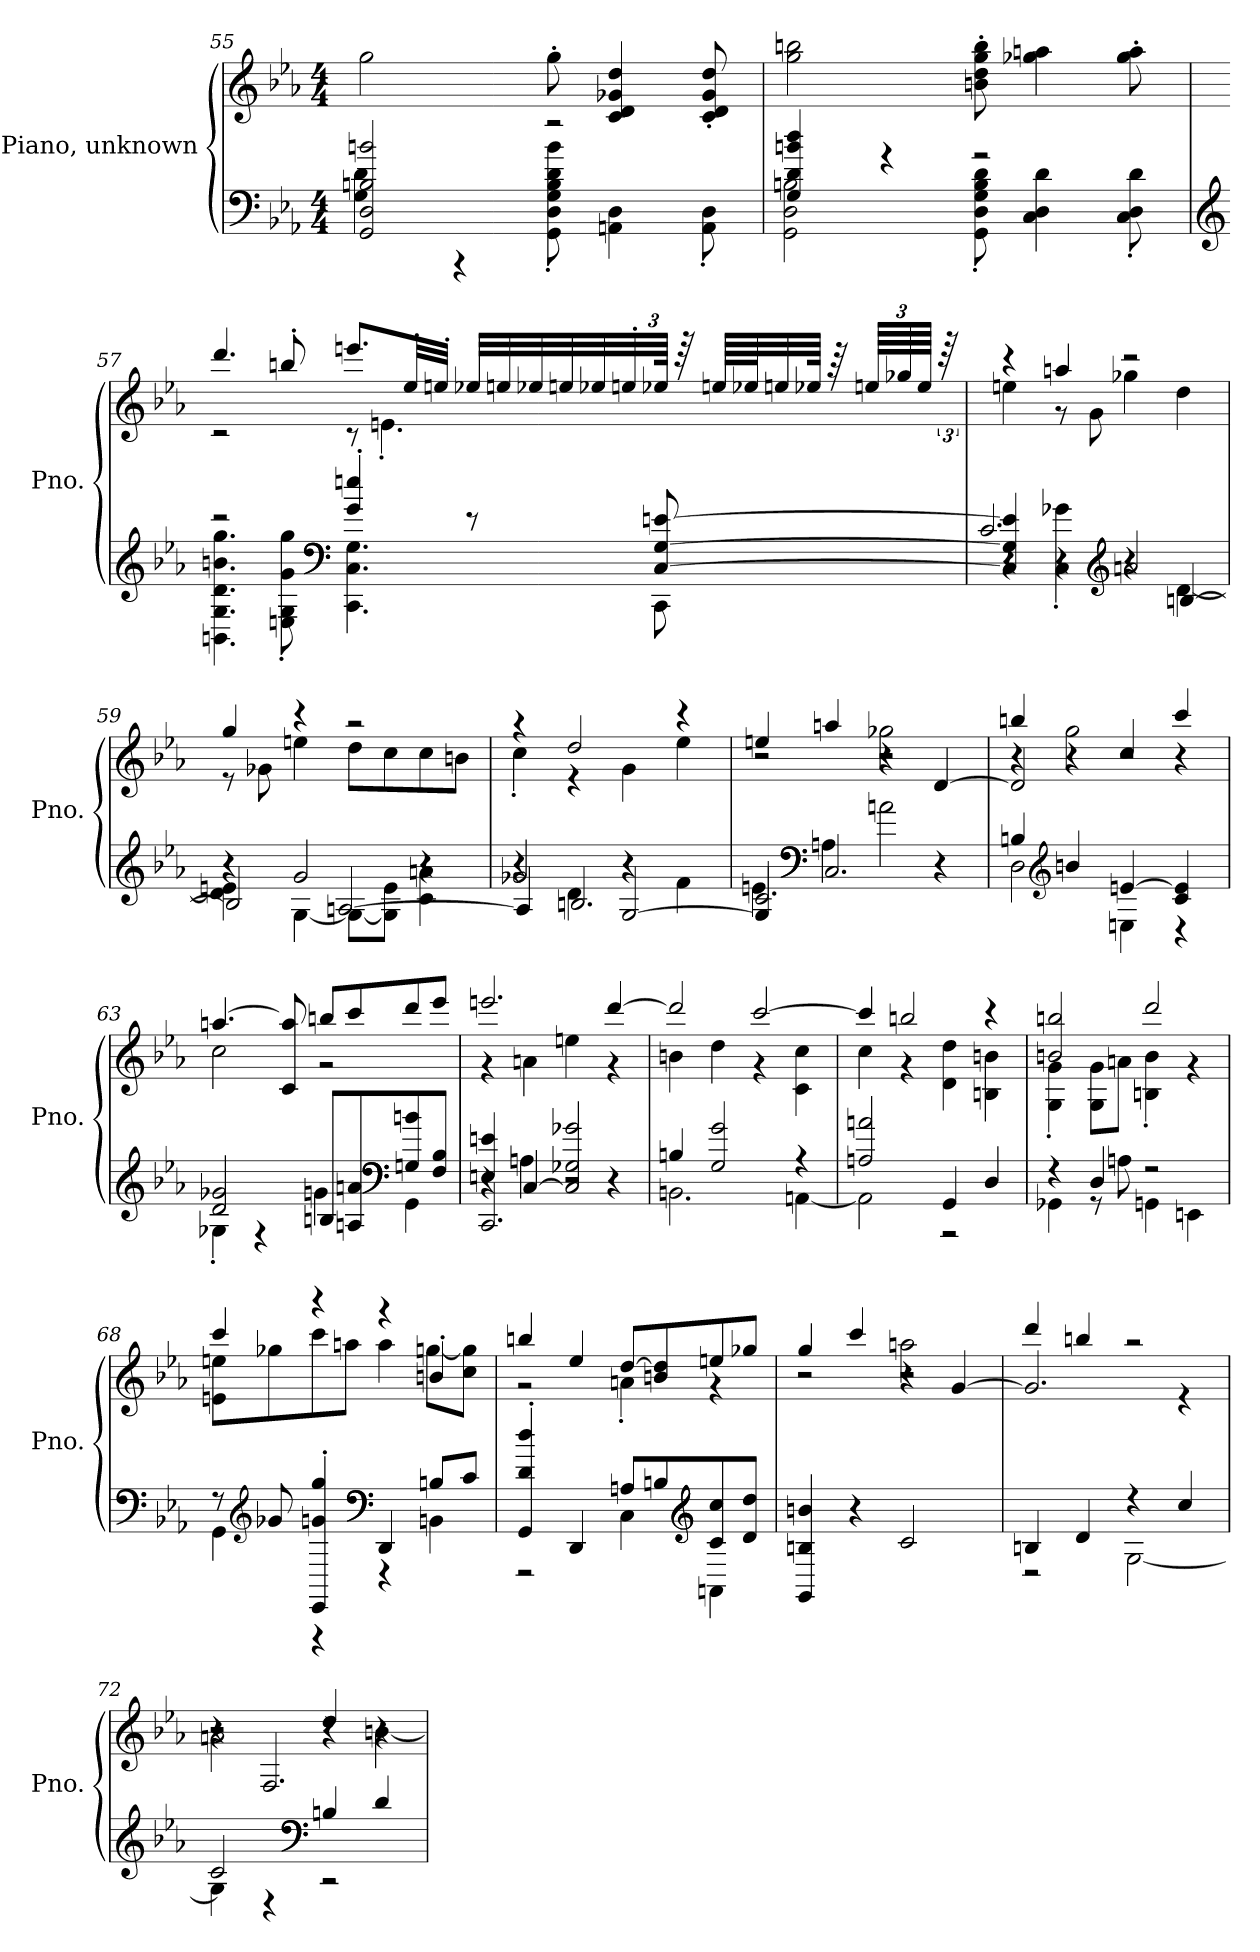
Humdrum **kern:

**kern	**kern
*part1	*part1
*staff2	*staff1
*I"Piano, unknown	*
*I'Pno.	*
*clefF4	*clefG2
*k[b-e-a-]	*k[b-e-a-]
*M4/4	*M4/4
=55	=55
*^	*
2GG/ 2D/ 2Bn/ 2bn/	4G\ 4d\	2gg\
.	4r	.
2r	8GG\' 8D\' 8G\' 8B\' 8d\' 8b\'	8gg'\
.	4AAn\ 4D\	4c/ 4d/ 4g-X/ 4dd/
.	8AA\' 8D\'	8c/' 8d/' 8g-/' 8dd/'
!!LO:LB:g=z
=56	=56	=56
4G/ 4d/ 4bn/ 4dd/	2GG\ 2D\ 2Bn\	2gg\ 2bbn\
4r	.	.
2r	8GG\' 8D\' 8G\' 8B\' 8d\'	8bn\' 8dd\' 8gg\' 8bb\'
.	4C\ 4D\ 4d\	4gg-X\ 4aan\
.	8C\' 8D\' 8d\'	8gg-\' 8aa\'
!!LO:LB:g=z
=57	=57	=57
*clefG2	*	*
*	*	*^
2r	4.BBn\ 4.G\ 4.d\ 4.bn\ 4.gg\	4.ddd/	2r
.	8En\' 8G\' 8g\' 8gg\'	8bbn'/	.
*clefF4	*	*	*
4g/' 4een/'	4.CC\ 4.C\ 4.G\	8.eeen/L	8r
.	.	.	4.en'\
.	.	32ee-'/LL	.
.	.	32een'/JJJ	.
*	*	*Xbrackettup	*
8r	.	48ee-X/LLL	.
.	.	48een/	.
.	.	48ee-X/	.
.	.	48een/	.
.	.	48ee-X/	.
.	.	48een'/	.
*	*	*brackettup	*
[8C/ [8G/ [8en/	8CC\	96ee-X/JJJk	.
.	.	96r	.
.	.	96een/LLLL	.
*	*	*Xbrackettup	*
.	.	96ee-X/J	.
.	.	48een/	.
*	*	*brackettup	*
.	.	96ee-X/JJJk	.
.	.	96r	.
.	.	96een/LLLL	.
.	.	96gg-X/	.
.	.	96ee/JJJJ	.
.	.	96r	.
!!LO:LB:g=z	!!
=58	=58	=58	=58
*	*^	*	*
4C/] 4G/] 4e/]	4r	2.c/	4r	4een\
4r	4C\' 4g-X\'	.	4aan/	8r
.	.	.	.	8g\
*clefG2	*	*	*	*
2an/	4r	.	2r	4gg-X\
.	[4d\	[4Bn/	.	4dd\
=59	=59	=59	=59	=59
4r	4d\] 4en\	2B/]	4gg/	8r
.	.	.	.	8g-X\
2g/	[4G\	.	4r	4een\
.	8G\L_	[2An/	2r	8dd\L
.	8G\] 8e\J	.	.	8cc\
4r	4c\ 4an\	.	.	8cc\
.	.	.	.	8bn\J
=60	=60	=60	=60	=60
2g-X/	4r	4A/]	4r	4cc'\
.	4d\	2.Bn/	2dd/	4r
[2G/	4r	.	.	4g\
.	4f\	.	4r	4ee-\
=61	=61	=61	=61	=61
*	*	*	*	*^
4G/]	4en\	2.c/	4een/	2r	2r
*clefF4	*	*	*	*	*
2.C/	4An\	.	4aan/	.	.
.	2an\	.	2r	2gg-X\	4r
.	.	4r	.	.	[4d/
*	*v	*v	*	*	*
!!LO:PB:g=z	!!	!!
=62	=62	=62	=62	=62
4Bn/	2D\	4bbn/	4r	2d/]
*clefG2	*	*	*	*
4bn/	.	4r	2gg\	.
[4en/	4En\	4cc/	.	2r
4c/ 4e/]	4r	4ccc/	4r	.
*	*	*	*v	*v
=63	=63	=63	=63
2d/ 2g-X/	4G-X'\	[4.aan/	2cc\
.	4r	.	.
.	.	8c/ 8aa/]	.
8Bn/L	4gn\	8bbn/L	2r
8An/ 8an/	.	8ccc/	.
*clefF4	*	*	*
8Gn/ 8bn/	4GG\	8ddd/	.
8F/ 8B/J	.	8eee-/J	.
=64	=64	=64	=64
*	*^	*	*
4En/ 4en/	4r	2.CC/	2.eeen/	4r
[4C/	4An\	.	.	4an\
2C/] 2G-X/ 2g-X/	2r	.	.	4een\
.	.	4r	[4ddd/	4r
*	*v	*v	*	*
=65	=65	=65	=65
4Bn/	2.BBn\	2ddd/]	4bn\
2G/ 2g/	.	.	4dd\
.	.	[2ccc/	4r
4r	[4AAn\	.	4c\ 4cc\
=66	=66	=66	=66
2An/ 2an/	2AA\]	4ccc/]	4cc\
.	.	2bbn/	4r
4GG/	2r	.	4d\ 4dd\
4D/	.	4r	4Bn\ 4bn\
!!LO:LB:g=z	!!
=67	=67	=67	=67
4r	4GG-X\	2bn/ 2bbn/	4G\' 4g\'
4D/	8r	.	8G\ 8g\L
.	8An\	.	8an\J
2r	4GGn\	2ddd/	4Bn\' 4b\'
.	4EEn\	.	4r
=68	=68	=68	=68
8r	4GG\	4ccc/	8en\ 8een\L
*clefG2	*	*	*
8g-X/	.	.	8gg-X\
4EE-/' 4gn/' 4gg/'	4r	4r	8ccc\
.	.	.	8aan\J
*clefF4	*	*	*
4DD/	4r	4r	4aa\
8Bn/L	4BBn\	4bn'/	[8ggn\L
8c/J	.	.	8cc\ 8gg\]J
=69	=69	=69	=69
4GG/' 4d/' 4dd/'	2r	4bbn/	2r
4DD/	.	4ee-/	.
8An/L	4C\	[8dd/L	4an'\
8Bn/	.	8bn/ 8dd/]	.
*clefG2	*	*	*
8c/ 8cc/	4AAn\	8een/	4r
8d/ 8dd/J	.	8gg-X/J	.
*v	*v	*	*
=70	=70	=70
*	*	*^
4GG/ 4Bn/ 4bn/	4gg/	2r	2r
4r	4ccc/	.	.
2c/	2r	2aan\	4r
.	.	.	[4g/
*	*	*v	*v
!!LO:LB:g=z
=71	=71	=71
*^	*	*
4Bn/	2r	4ddd/	2.g/]
4d/	.	4bbn/	.
4r	[2G\	2r	.
4cc/	.	.	4r
=72	=72	=72	=72
*	*	*	*^
2c/	4G\]	2r	2an\	4r
.	4r	.	.	2.F/
*clefF4	*	*	*	*
4Bn/	2r	4dd/	4r	.
4d/	.	4r	[4bn\	.
*v	*v	*	*	*
*	*v	*v	*v
=	=
*-	*-
